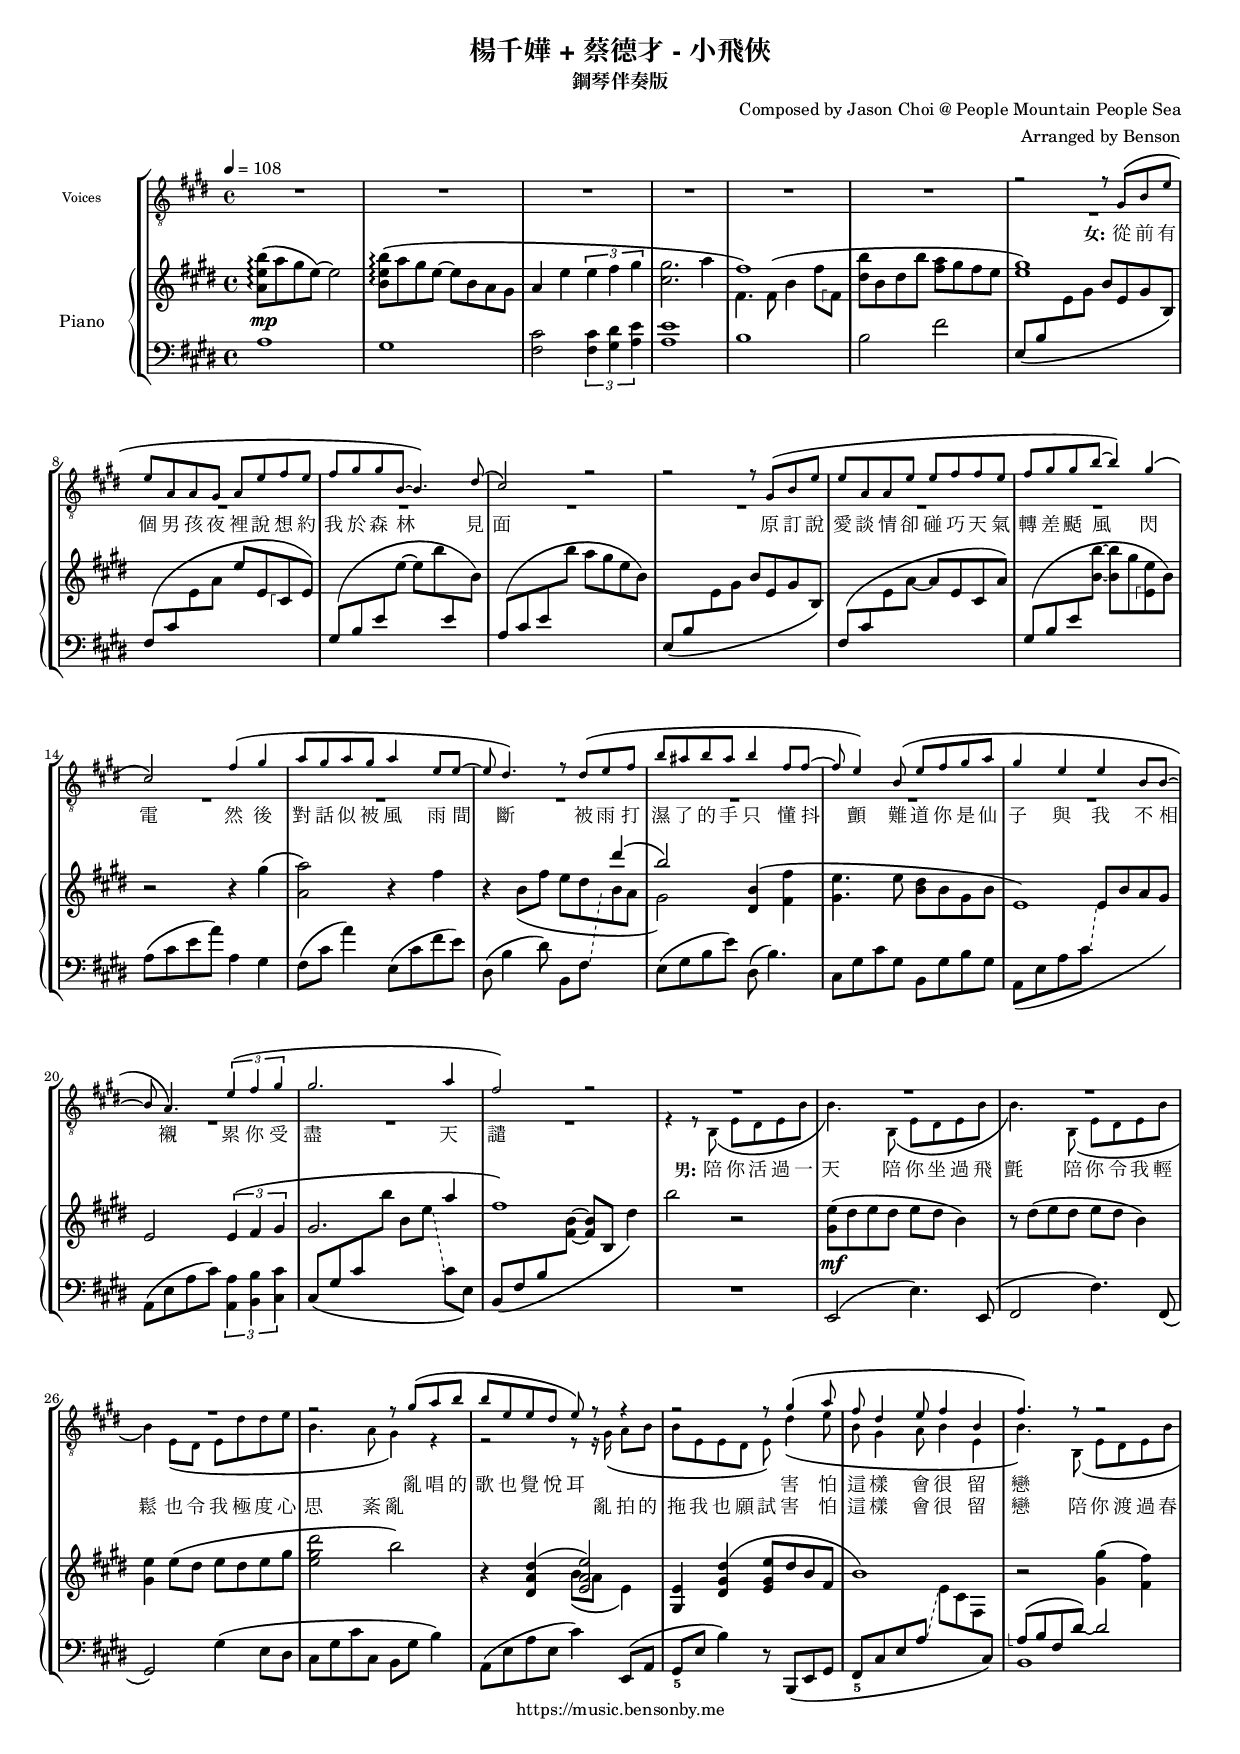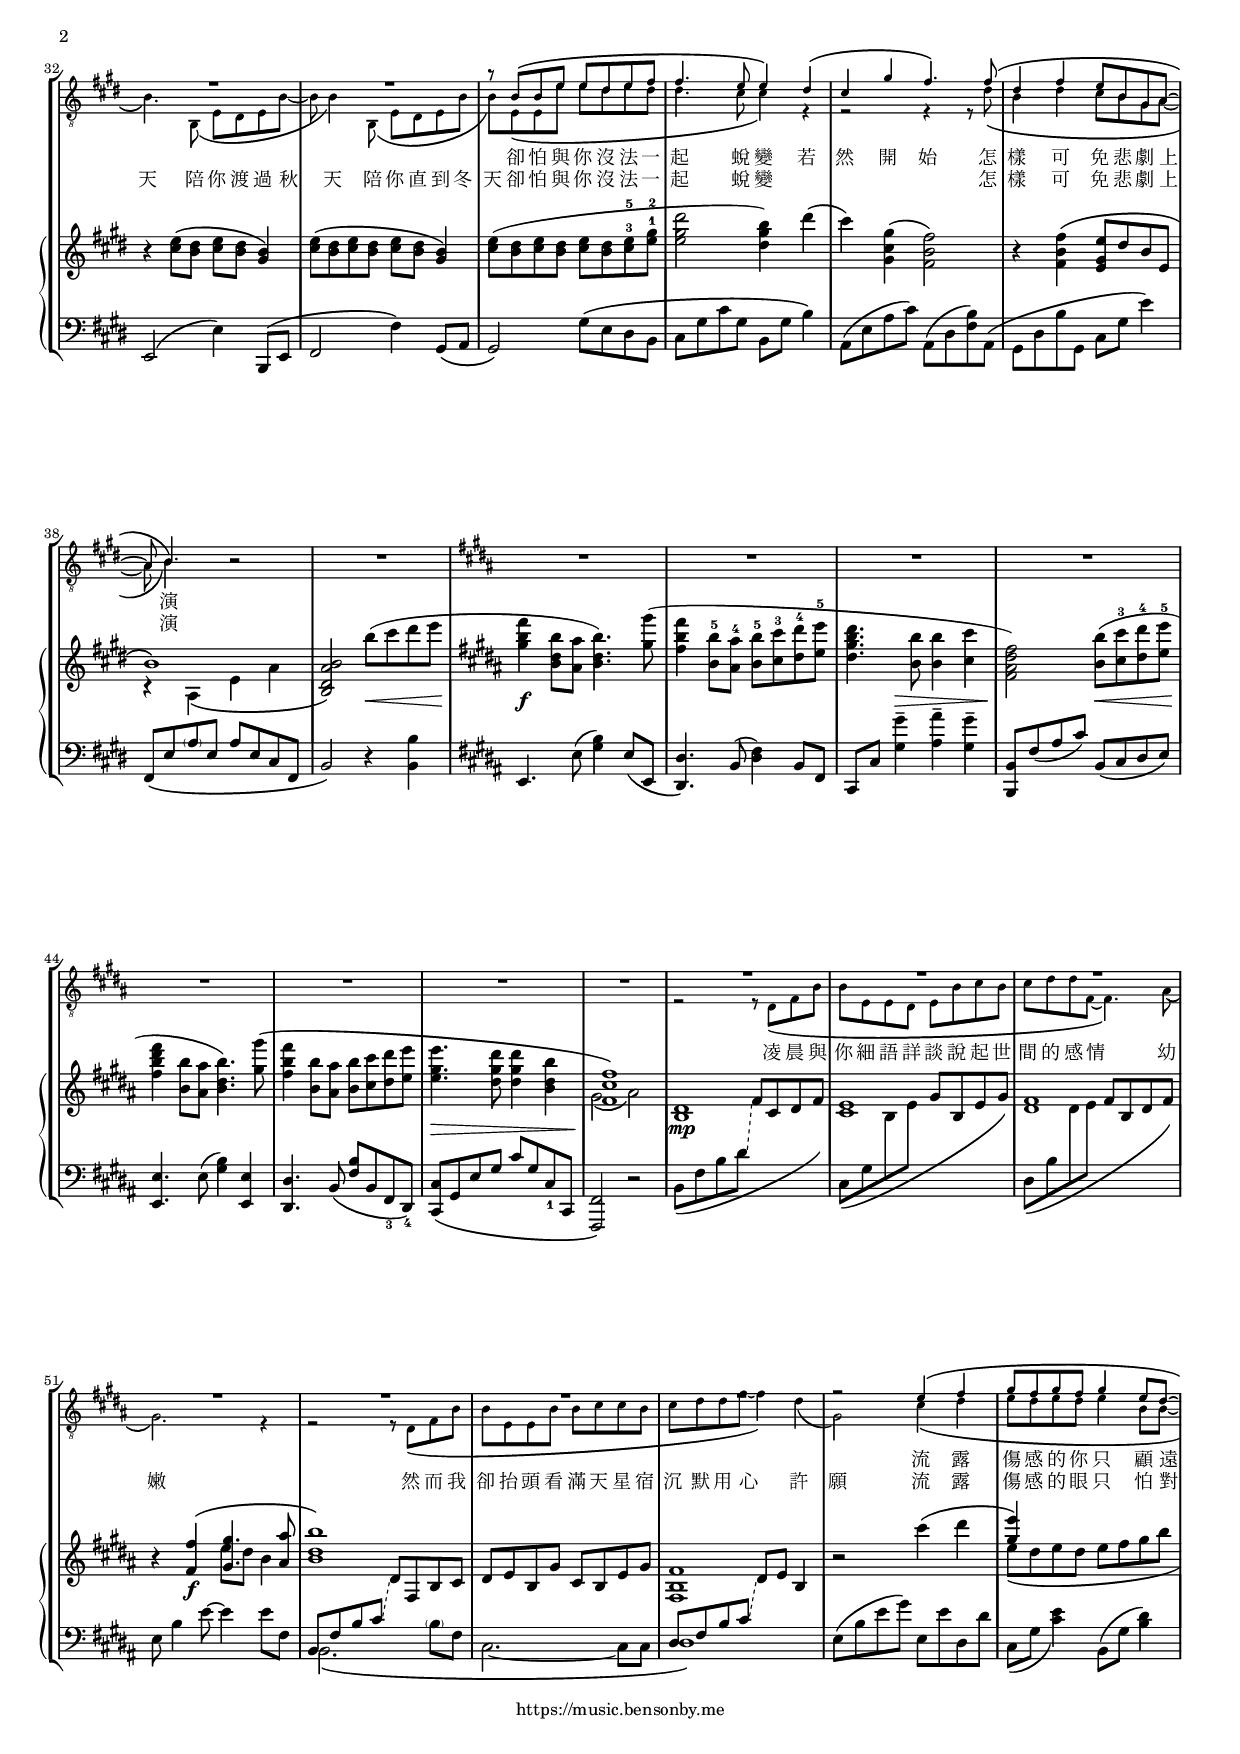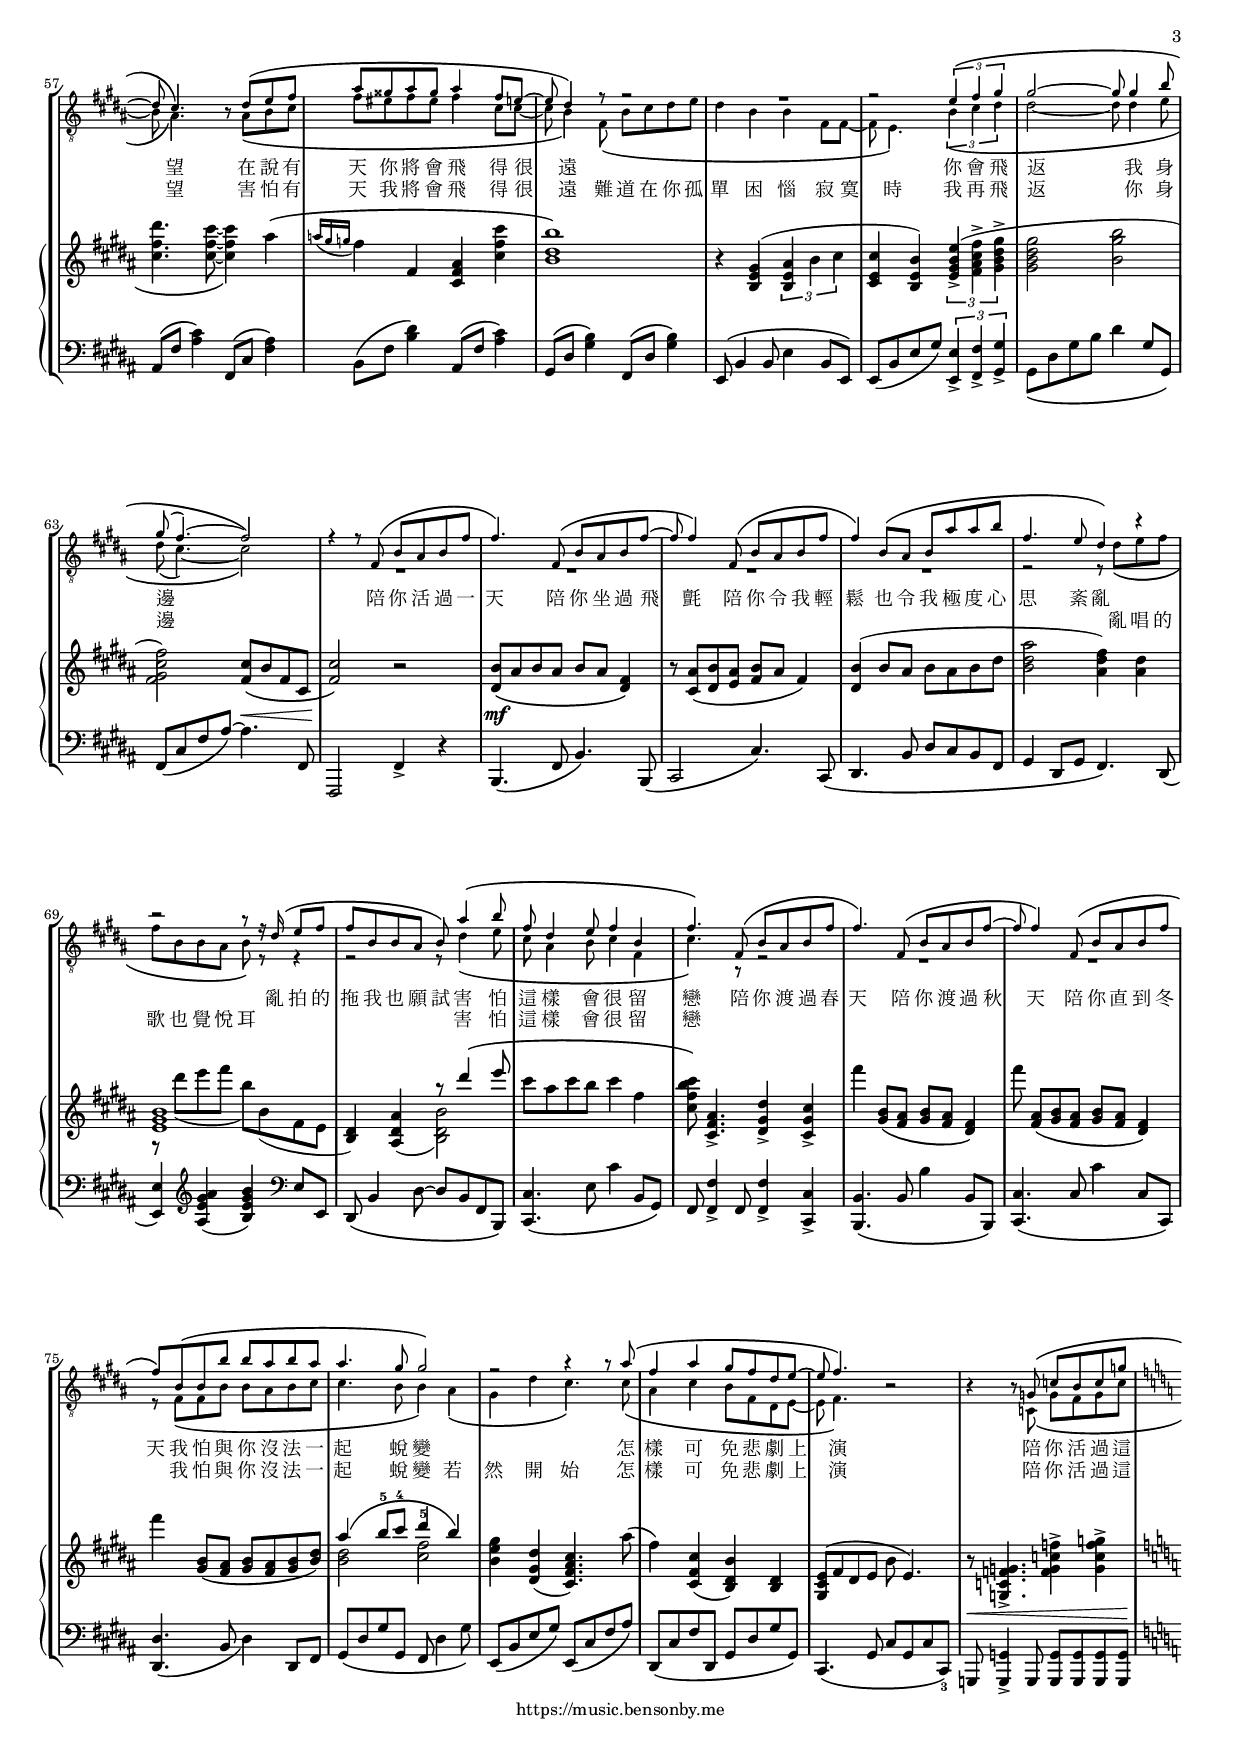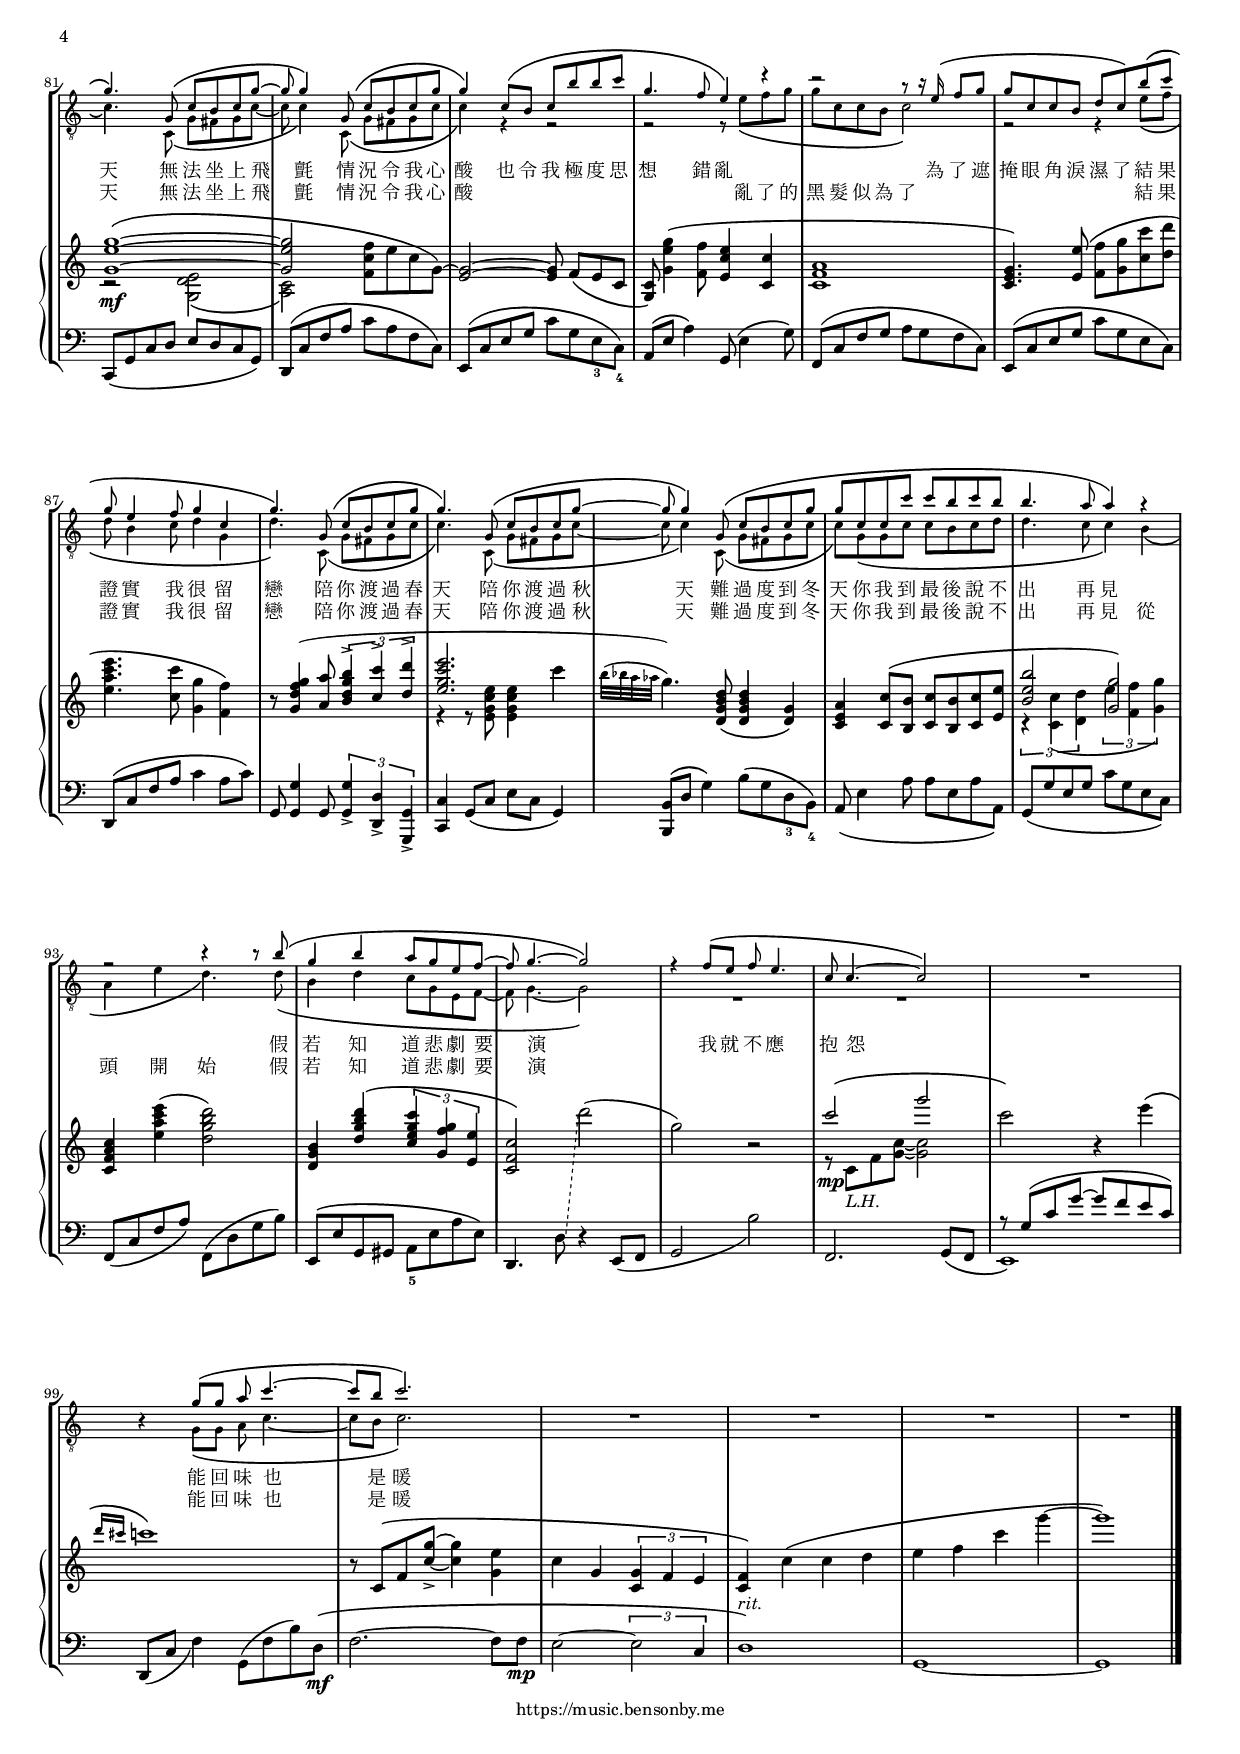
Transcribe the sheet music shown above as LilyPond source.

\version "2.18.2"
\include "articulate.ly"
#(set-global-staff-size 15)

% TODO
% merge rests from two voices, hide rest for solo at first verse?
% add phrasing slur for voices

cr = \change Staff = "right"
cl = \change Staff = "left"
rhMark = \markup { 
  \path #0.1 #'((moveto -1 0)(rlineto 0 -1.5)(rlineto 0.5 0))
}
lhMark = \markup { 
  \path #0.1 #'((moveto 0 1)(rlineto -0.5 0)(rlineto 0 -1.5))
}

upper-intro = \relative c'' {
  <a e' b'>8\arpeggio\( a' gis e~\) e2
  << {
    \stemNeutral
    <b e b'>8\arpeggio\( a' gis e~ e b a gis
    a4 e' \times 2/3 {e fis gis}
    <cis, gis'>2. a'4
    fis1\)
  } \\ {
    s1*3
    fis,4. fis8^\( b4 fis'8
    \set fingeringOrientations = #'(left)
    <fis,\finger \lhMark>
    \stemNeutral
    <b' dis,>8 b, dis b' <a fis> gis fis e
    <e gis>1\)
  } >>
}

upper-verse-one = \relative c''' {
  s1
  s1
  s1
  s1
  s1
  s1
  r2 r4 gis4\(
  <a, a'>2\) r4 fis'4
  r4 << {
    s4 s4 dis'4\( b2\)
  } \\ {
    b,8\( fis' e dis b a gis2\)
  } >>
  <dis b'>4\( <fis fis'>
  <gis e'>4. e'8 <b dis> b gis b
  e,1\)
  e2 \times 2/3 {e4\( fis gis}
  gis2. \stemUp a'4
  \stemNeutral
  fis1\)
  b2 r2
}

upper-chorus-one = \relative c'' {
  <e gis,>8\( dis e dis e dis b4\)
  r8 dis\( e dis e dis b4\)
  <gis e'>4 e'8\( dis e dis e gis
  <e gis dis'>2 b'\)
  r4 << {
    <dis,, a' dis>4( <e a e'>2)
  } \\ {
    s4 b'8\( a e4\)
  } >>
  <gis, e'> <dis' gis dis'>\( <e gis e'>8 dis' b fis
  b1\)
  r2 <gis gis'>4( <fis fis'>)
  r4 <cis' e>8\( <b dis> <cis e> <b dis> <gis b>4\)
  <cis e>8\( <b dis> <cis e> <b dis> <cis e> <b dis> <gis b>4\)
  <cis e>8( <b dis> <cis e> <b dis> <cis e> <b dis> <cis^3 e^5> <e^1 gis^2>
  <e gis dis'>2 <dis gis b>4) dis'(
  cis) <gis, cis gis'>( <fis b fis'>2)
  r4 << {
    \stemNeutral
    <fis b fis'>4\( <e gis e'>8 dis' b e,
    \stemUp
    b'1\)
  } \\ {
    s2.
    r4 a,\( e' a
    \stemNeutral
    <b, dis a' b>2\)
  } >>
}

upper-episode = \relative c''' {
  b8( cis dis e \key b \major
  <gis, b fis'>4 <b, dis b'>8 <ais ais'> <b dis b'>4.) <gis' gis'>8(
  <fis b fis'>4 <b, b'^5>8 <ais ais'^4> <b b'^5> <cis cis'^3> <dis dis'^4> <e e'^5>
  <dis gis b dis>4. <b b'>8 <b b'>4 <cis cis'>
  <fis, ais dis fis>2) <b b'>8( <cis cis'^3> <dis dis'^4> <e e'^5>
  <fis b dis fis>4 <b, b'>8 <ais ais'> <b dis b'>4.)
  << {
    \stemNeutral
    <gis' gis'>8\(
    <fis b fis'>4 <b, b'>8 <ais ais'> <b b'> <cis cis'> <dis dis'> <e e'>
    <e gis e'>4. <dis gis dis'>8 <dis gis dis'>4 <b dis b'>
    \stemUp
    <fis cis' fis>1\)
  } \\ {
    s8 s1*2
    gis2\( ais\)
  } >>
}

upper-verse-two = \relative c' {
  <b dis>1
  <cis e>
  <dis fis>
  r4 << {
    <fis fis'>\(\f <gis gis'>4. <ais ais'>8
    <b dis b'>1\)
  } \\ {
    s4 e8 dis b4
  } >>
  s1
  <fis, b fis'>1
  r2 << {
    \stemNeutral
    cis'''4\( dis 
    \stemUp
    <e gis,>4\) s2. s2.
  } \\ {
    s2
    e,8\( dis e dis e fis gis b
    <cis, fis dis'>4. <cis fis cis'>8~ <cis fis cis'>4\)
  } >>
  \tag #'written {
    ais'4\( \acciaccatura {a16 gis g}
  }
  \tag #'midi {
    ais8\( \tuplet 3/2 { a16 gis g}
  }
  fis4 fis, <cis fis ais>4 <cis' fis cis'>
  <b dis b'>1\)
  r4 <b, e gis>( \times 2/3 {<b e ais>4 b' cis}
  <cis, e cis'>4 <b e b'>) \times 2/3 {<e gis b e>4->( <fis ais cis fis>-> <gis b dis gis>->}
  <gis b dis gis>2 <b gis' b>
  <fis gis cis fis>2) <fis cis'>8\( b fis cis
  <fis cis'>2\) r2
}

upper-chorus-two = \relative c'' {
  <b dis,>8\( ais b ais b ais <dis, fis>4\)
  r8 <cis ais'>\( <dis b'> <e ais> <fis b> ais fis4\)
  <dis b'>4( b'8 ais b ais b dis
  <b dis ais'>2 <ais dis fis>4) <ais dis>
  << {<e gis b>1 s4} \\ {r8 dis''( e fis b,) b,( fis e \stemNeutral <b dis>4) } >>
  << {
    s4 r8 dis''4\( e8
    \stemNeutral
    cis8 ais cis b cis4 fis,
    <cis fis b cis>8\)
  } \\ {
    \stemNeutral
    <ais, dis ais'>4(
    \stemDown
    <b dis b'>2)
  } >>
  <cis fis ais>4.-> <dis gis dis'>4-> <cis gis' cis>->
  fis''4 <gis,, b>8\( <fis ais> <gis b> <fis ais> <dis fis>4\)
  fis''8 <fis,, ais>8\([ <gis b> <fis ais>] <gis b> <fis ais> <dis fis>4\)
  fis''4 <gis,, b>8\( <fis ais> <gis b> <fis ais> <gis b> <b dis>\)
  << {ais'4\( b8^5 cis^4 dis4^5 b\)} \\ {<b, dis>2 <cis fis>2} >>
  <b e gis>4 <dis, gis dis'>4( <cis fis ais cis>4.) ais''8(
  fis4) <cis, fis cis'>4( <b dis b'>4) <b dis>
  <gis cis e>8\( fis' dis e b' e,4.\)
}

upper-chorus-three = \relative c' {
  r8 <g c f g>4.-> <f' g c f>4-> <g c f g>-> \key c \major

  << {
    <g e' g>1~\(
    q2
    \stemNeutral
    <f c' f>8 e' c g~\)
    <e g>2~ <e g>8
  } \\ {
    r2 <g, d' e>2\(
    <a c>2\)
  } >>
  f'8\( e c
  <g c>8\) <g' e' g>4\( <f f'>8 <e c' e>4 <c c'>
  <c f a>1
  <c e g>4.\) <e e'>8\( <f f'> <g g'> <c c'> <d d'>
  <e a c e>4. <c c'>8 <g g'>4 <f f'>\)
  r8 << {
    <g d' f g>4( <a a'>8 \tuplet 3/2 2 {<b d g b>4-> <c c'>-> <d d'>->}
    <e g c e>2. \stemNeutral
    \tag #'written { c'4 \acciaccatura { b32 bes a aes }}
    \tag #'midi { c8 b32 bes a aes }
    g4.)
  } \\ {
    s4. s2 r4 r8 <e, g c e> q4
  } >>
  <d g b d>8\( q4 <d g>\)
  <c e a>4
  << {
    \stemNeutral
    <c c'>8\( <b b'> <c c'> <b b'> <c c'> <e e'>
    \stemUp
    <b' e b'>2 <g g'>\)
  } \\ {
    s2.
    \tuplet 3/2 2 {r4 <c, c'>\( <d d'> e' <f, f'> <g g'>\)}
  } >>
  <c, f a c>4 <e' a c e>( <d g b d>2)
  <d, g b>4 << {
    <d' g b d>4\( \tuplet 3/2 2 {<c e g c>4 <g f' g> <e e'>}
    <c f c'>2\)
  } \\ {
    s2.
    \cl
    \stemNeutral
    d,,4.
    \once \override Glissando #'style = #'dashed-line
    d'8\glissando
    \cr
    d'''2^(
    g,2)
  } >>
  r2
}

upper-ending = \relative c''' {
  << {
    c2\( g'2
    \stemNeutral c,2\) 
  } \\ {
    r8 c,,_\markup { \italic "L.H." } f <g c>~ q2
  } >>
  r4 e''\(
  \grace{d16[ cis]} c1\)
  r8 c,,\( f <c' g'>8~-> <c g'>4 <g e'>
  c g \times 2/3 {<c, g'>4 f e}
  \tag #'written {
    <c f>4\) c'\( c d
    e f c' g'~ g1\) 
  }
  \tag #'midi {
    \tempo 4 = 105
    <c,,, f>4\)
    \tempo 4 = 103
    c'\(
    \tempo 4 = 101
    c
    \tempo 4 = 97
    d
    \tempo 4 = 88
    e
    \tempo 4 = 79
    f
    \tempo 4 = 66
    c'
    g'~ g1\) 
  }
  \bar "|."
}

lower-intro = \relative c' {
  a1
  gis
  <fis cis'>2 \times 2/3 {<fis cis'>4 <gis dis'> <a e'>}
  <a e'>1
  b1
  b2 fis'
}

lower-verse-one = \relative c {
  e8_\( b' \cr e gis b e, gis b,\)
  \cl fis\( cis' \cr e a e' e,
  \set fingeringOrientations = #'(left)
  <cis\finger \lhMark> e\)
  \cl gis,\( b e \cr e'~ e b' \cl e,, \cr b'\)
  \cl a,\( cis e \cr b'' a gis e b\)
  \cl e,,_\( b' \cr e gis b e, gis b,\)
  \cl fis\( cis' \cr e a~ a e cis a'\)
  \cl gis,\( b e \cr <b' b'>~ <b b'> gis' <e,\finger \lhMark e'> b'\)
  \cl a,\( cis e a\) a,4 gis
  fis8\( cis' a'4\) e,8\( cis' fis e\)
  dis,\( b'4 dis8\) b, \once \override Glissando #'style = #'dashed-line fis'\glissando
  \hideNotes \cr b'4
  \unHideNotes \cl
  e,,8\( gis b e\) dis,\( b'4.\)
  cis,8 gis' cis gis b, gis' b gis
  a,_\( e' a \once \override Glissando #'style = #'dashed-line cis \glissando \cr e b' a gis\)
  \cl a,,\( e' a cis\) \times 2/3 {<a, a'>4 <b b'> <cis cis'>}
  cis8_\( gis' cis \cr b'' b,[ \once \override Glissando #'style = #'dashed-line e]\glissando \cl cis, e,\)
  b_\( fis' b \cr <fis' b>~ <fis b> b, dis'4\)
  \cl R1
}

lower-chorus-one = \relative c, {
  e2\( e'4.\) e,8\(
  fis2 fis'4.\) fis,8\(
  gis2\) gis'4\( e8 dis
  cis8 gis' cis cis, b gis' b4\)
  a,8\( e' a e cis'4\) e,,8\( a
  gis8_5 e' b'4\) r8 b,,_\( e gis
  fis8_5 cis' e \once \override Glissando #'style = #'dashed-line a \glissando \cr e' cis fis, \cl cis\)
  << {b1} \\ {
    \stemUp
    \set fingeringOrientations = #'(left)
    <a'\finger \rhMark>8^\( b fis dis'~\) dis2
  } >>
  \stemNeutral e,,2\( e'4\) b,8\( e
  fis2 fis'4\) gis,8\( a
  gis2\) gis'8\( e dis b
  cis gis' cis gis b, gis' b4\)
  a,8\( e' a cis\) a,\( dis <fis b>\) a,\(
  gis dis' b' gis, cis gis' e'4\)
  fis,,8\( e' \parenthesize a e a e cis fis,
  b2\)
}
 
lower-episode = \relative c {
  r4 <b b'> \key b \major
  e,4. e'8( <gis b>4) e8\( e,
  <dis dis'>4.\) b'8( <dis fis>4) b8 fis
  cis8 cis' <gis' gis'>4-- <ais ais'>-- <gis gis'>--
  <b,, b'>8 fis''( ais cis) b,\( cis dis e\)
  <e, e'>4. e'8( <gis b>4) <e, e'>4
  <dis dis'>4. b'8\( <fis' b>8 b, fis_3 dis_4\)
  <cis cis'>8\( gis' e' gis cis gis cis,_1 cis,
  <fis, fis'>2\) r2
}

lower-verse-two = \relative c {
  b8_\( fis' b \once \override Glissando #'style = #'dashed-line dis \glissando \cr fis cis dis fis\)
  \cl \stemDown cis,_\( gis' \cr b e \stemNeutral gis b, e gis\)
  \cl \stemDown dis,_\( b' \cr dis e \stemNeutral fis b, dis fis\)
  \cl e, b'4 e8~ e4 e8 fis,8
  << {
    b,8 fis' b
    \once \override Glissando #'style = #'dashed-line cis\glissando \cr
    dis fis, b cis
    dis e b gis' cis, b e gis
    \cl
    dis,8 fis b
    \once \override Glissando #'style = #'dashed-line cis \glissando \cr
    dis e b4
  } \\ {
    \cl
    b,2.\( \parenthesize b'8 fis
    cis2.~ cis8 cis
    dis1\)
  } >>
  \stemNeutral e8\( b' e gis\) e, e' dis, dis'
  cis,_\( gis' <cis e>4\) b,8\( gis' <b dis>4\)
  ais,8\( fis' <ais cis>4\) fis,8\( cis' <fis ais>4\)
  b,8\( fis' <b dis>4\) ais,8\( fis' <ais cis>4\)
  gis,8\( dis' <gis b>4\) fis,8\( dis' <gis b>4\)
  e,8\( b'4 b8 e4 b8 e,\)
  e\( b' e gis\) \times 2/3 {<e, e'>4-> <fis fis'>-> <gis gis'>->}
  gis8_\( dis' gis b dis4 gis,8 gis,\)
  fis\( cis' fis ais~\) ais4. fis,8
  fis,2 fis'4-> r4
}

lower-chorus-two = \relative c, {
  b4.\( fis'8 b4.\) b,8\(
  cis2 cis'4.\) cis,8\(
  dis4. b'8 dis8 cis b fis
  gis4 dis8 gis fis4.\) dis8(
  <e e'>4) \clef treble  <ais' e' gis ais>( <b e gis b>) \clef bass e,8 e,
  dis_\( b'4 dis8~ dis8 b fis b,\)
  <cis cis'>4._\( e'8 cis'4 b,8 gis\)
  fis <fis fis'>4-> fis8 <fis fis'>4-> <cis cis'>->
  <b b'>4._\( b'8 b'4 b,8 b,\)
  <cis cis'>4._\( cis'8 cis'4 cis,8 cis,\)
  <dis dis'>4._\( b'8 dis4\) dis,8 fis
  gis_\( dis' gis gis, fis8 dis'4 gis8\)
  e,_\( b' e gis\) e,\( cis' fis ais\)
  dis,,_\( cis' fis dis, gis dis' gis gis,\)
  cis,4._\( gis'8 cis gis cis cis,_3\)
}

lower-chorus-three = \relative c, {
  g8 <g g'>4-> g8 <g g'> <g g'> <g g'> <g g'>  \key c \major
  c8\( g' c d e d c g\)
  d\( c' f a c a f c\)
  e,\( c' e g c g e_3 c_4\)
  a\( e' a4\) g,8\( e'4 g8\)
  f,\( c' f g a g f c\)
  e,\( c' e g c g e c\)
  d,\( c' f a c4 a8 c\)
  g,8 <g g'>4 g8 \tuplet 3/2 2 {<g g'>4-> <d d'>-> <g, g'>->}
  <c c'>4 g'8_\( c e c g4\)
  <b, b'>8\( d'8 g4\) b8\( g d_3 b_4\)
  a8_\( e'4 a8 a e a a,\)
  g_\( g' e g c g e c\)
  f,\( c' f a\) f,\( d' g b\)
  e,,\( e' g, gis a_5 e' a e\)
  s2
  r4 e,8_\( f
  g2 b'\)
}

lower-ending = \relative c' {
  << {
    s1
    r8 g^\( c g'~ g f e c\)
  } \\ {
    \stemNeutral
    f,,2. g8\( f \stemDown e1\)
  } >>
  d8_( c' f4) g,8( f' b) d,\mf\(
  f2.~ f8 f\mp
  e2~ \times 2/3 {e2 c4}
  d1\)
  g,~
  g \bar "|."
}

upper = \relative c {
  \clef treble \key e \major \time 4/4 \tempo 4 = 108
  \upper-intro
  \upper-verse-one
  \upper-chorus-one
  \upper-episode
  \upper-verse-two
  \upper-chorus-two
  \upper-chorus-three
  \upper-ending
}

lower = \relative c {
  \clef bass \key e \major \time 4/4
  \lower-intro
  \lower-verse-one
  \lower-chorus-one
  \lower-episode
  \lower-verse-two
  \lower-chorus-two
  \lower-chorus-three
  \lower-ending
}

dynamics = {
  s1\mp s1*22
  s1\mf s1*14
  s2 s2\< s1\!\f s1 s4 s2.\> s2\! s2\< s1\! s1 s1\> s1\!
  s1\mp s1*14 s2 s2\< s1\!
  s1\mf s1*14 s1\<
  s1\!\mf s1*15
  s1\mp s1*4 s1_\markup { \italic "rit." } s1*2
}

melodyf = \relative c' {
  \clef treble \key e \major \time 4/4
  \override Script #'padding = #2

  R1*6

  r2 r8 gis\( b e e a, a gis a e' fis e fis gis gis b,~ b4.\) dis8\( cis2\) r2
  r2 r8 gis\( b e e a, a e' e fis fis e fis gis gis b~ b4\) gis\( cis,2\)
  fis4\( gis a8 gis a gis a4 e8 e~ e dis4.\)
  r8 dis\( e fis b ais b ais b4 fis8 fis~ fis e4\)
  b8\( e fis gis a gis4 e e b8 b~ b a4.\)
  \times 2/3 {e'4\( fis gis} gis2. a4 fis2\) r2 R1

  R1 R1 R1 r2 r8
  gis\( a b b e, e dis e\) r r4 r2 r8
  gis4\( a8 fis dis4 e8 fis4 b, fis'4.\) r8 r2
  R1 R1 r8 b,\( b e e dis e fis fis4. e8 e4\) dis\( cis gis' fis4.\)
  fis8\( dis4 fis e8 b gis a~ a b4.\) r2 R1
  \key b \major R1*15
  r2 e4\( fis gis8 fis gis fis gis4 e8 dis~ dis cis4.\)
  r8 dis\( e fis ais gisis ais gisis ais4 fis8 e~ e dis4\) r8 r2
  R1 r2 \times 2/3 {e4\( fis gis} gis2~ gis8 gis4 b8 gis( fis4.~) fis2\)
  r4 r8 fis,\( b ais b fis' fis4.\) fis,8\( b ais b fis'~ fis fis4\)
  fis,8\( b ais b fis' fis4\) b,8\( ais b ais' ais b fis4. e8 dis4\) r
  r2 r8 r16 dis16\( e8 fis fis b, b ais b\) ais'4\( b8 fis dis4 e8 fis4 b, fis'4.\)
  fis,8\( b ais b fis' fis4.\) fis,8\( b ais b fis'~ fis fis4\)
  fis,8\( b ais b fis' fis\) b,\( b b' b ais b ais ais4. gis8 gis2\)
  r2 r4 r8 ais\( fis4 ais gis8 fis dis e~ e fis4.\) r2
  r4 r8 g,\( c b c g'
  \key c \major g4.\) g,8\( c b c g'~ g g4\)
  g,8\( c b c g' g4\) c,8\( b c b' b c g4. f8 e4\) r4 r2 r8 r16
  e16\( f8 g g c, c b d c\)
  b'\( c g e4 f8 g4 c, g'4.\)
  g,8\( c b c g' g4.\) g,8\( c b c g'~ g g4\)
  g,8\( c b c g' g c, c c' c b c b b4. a8 a4\)
  r4 r2 r4 r8 b\( g4 b a8 g e f~ f g4.~ g2\)
  r4 f8\( e f e4. c8 c4.~ c2\) R1 r4
  g'8\( g a c4.~ c8 b c2.\) R1 R1 R1 R1 \bar "|."
}

lyricsf = \lyricmode {
  \set stanza = #"女:"
  從 前 有 個 男 孩 夜 裡 說 想 約 我 於 森 林 見 面
  原 訂 說 愛 談 情 卻 碰 巧 天 氣 轉 差 颳 風 閃 電
  然 後 對 話 似 被 風 雨 間 斷
  被 雨 打 濕 了 的 手 只 懂 抖 顫 難 道 你 是 仙 子
  與 我 不 相 襯 累 你 受 盡 天 譴
  亂 唱 的 歌 也 覺 悅 耳
  害 怕 這 樣 會 很 留 戀
  卻 怕 與 你 沒 法 一 起 蛻 變
  若 然 開 始 怎 樣 可 免 悲 劇 上 演
  流 露 傷 感 的 你 只 顧 遠 望
  在 說 有 天 你 將 會 飛 得 很 遠
  你 會 飛 返 我 身 邊
  陪 你 活 過 一 天 陪 你 坐 過 飛 氈
  陪 你 令 我 輕 鬆 也 令 我 極 度 心 思 紊 亂
  亂 拍 的 拖 我 也 願 試
  害 怕 這 樣 會 很 留 戀
  陪 你 渡 過 春 天 陪 你 渡 過 秋 天
  陪 你 直 到 冬 天
  我 怕 與 你 沒 法 一 起 蛻 變
  怎 樣 可 免 悲 劇 上 演
  陪 你 活 過 這 天 無 法 坐 上 飛 氈
  情 況 令 我 心 酸
  也 令 我 極 度 思 想 錯 亂
  為 了 遮 掩 眼 角 淚 濕 了
  結 果 證 實 我 很 留 戀
  陪 你 渡 過 春 天 陪 你 渡 過 秋 天
  難 過 度 到 冬 天 你 我 到 最 後 說 不 出 再 見
  假 若 知 道 悲 劇 要 演
  我 就 不 應 抱 怨
  能 回 味 也 是 暖
}

melodym = \relative c' {
    \clef "treble_8" \key e \major \time 4/4
    R1 R1 R1 R1 R1 R1
    R1 R1 R1 R1 R1 R1 R1 R1
    R1 R1 R1 R1 R1 R1 R1 R1
    r4 r8 b,\( e dis e b' b4.\) b,8\( e dis e b' b4.\)
    b,8\( e dis e b' b4\) e,8\( dis e dis' dis e b4. a8 gis4\) r4
    r2 r8 r16 gis\( a8 b b e, e dis e\) dis'4\( e8 b gis4 a8 b4 e, b'4.\)
    b,8\( e dis e b' b4.\) b,8\( e dis e b'~ b b4\) b,8\( e dis e b' b\)
    e,\( e e' e dis e dis dis4. cis8 cis4\) r4 
    r2 r4 r8 dis\( b4 dis cis8 b gis a~ a b4.\) r2 R1
    \key b \major R1*8
    r2 r8 dis,8\( fis b b e, e dis e b' cis b cis dis dis fis,8~ fis4.\) ais8\( gis2.\) r4
    r2 r8 dis\( fis b b e, e b' b cis cis b cis dis dis fis~ fis4\) dis\( gis,2\)
    cis4\( dis e8 dis e dis e4 b8 b~ b ais4.\)
    r8 ais\( b cis fis eis fis eis fis4 cis8 cis~ cis b4\)
    fis8\( b cis dis e dis4 b b fis8 fis~ fis e4.\)
    \times 2/3 {b'4\( cis dis} dis2~ dis8 dis4 e8 dis( cis4.~) cis2\)
    R1*4
    r2 r8 dis8\( e fis fis b, b ais b\)
    r8 r4 r2 r8 dis4\( e8 cis ais4 b8 cis4 fis, cis'4.\) r8 r2
    R1 R1 r8 fis,\( fis b b ais b cis cis4. b8 b4\) ais\( gis dis' cis4.\)
    cis8\( ais4 cis b8 fis dis e~ e fis4.\) r2
    r4 r8 c\( g' fis g c
    \key c \major
    c4.\) c,8\( g' fis g c~ c c4\) c,8\( g' fis g c c4\) r4 r2
    r2 r8 e\( f g g c, c b c2\) r2 r4 e8\( f d b4 c8 d4 g, d'4.\)
    c,8\( g' fis g c c4.\) c,8\( g' fis g c~ c c4\)
    c,8\( g' fis g c c\) g\( g c c b c d d4. c8 c4\)
    b\( a e' d4.\) d8\( b4 d c8 g e f~ f g4.~ g2\)
    R1 R1 R1
    r4 g8\( g a c4.~ c8 b c2.\) R1 R1 R1 R1 \bar "|."
}

lyricsm = \lyricmode {
  \set stanza = #"男:"
  陪 你 活 過 一 天 陪 你 坐 過 飛 氈
  陪 你 令 我 輕 鬆 也 令 我 極 度 心 思 紊 亂
  \once \override LyricText #'self-alignment-X = #1
  亂 拍 的 拖 我 也 願 試
  害 怕 這 樣 會 很 留 戀
  陪 你 渡 過 春 天 陪 你 渡 過 秋 天
  陪 你 直 到 冬 天 卻 怕 與 你 沒 法 一 起 蛻 變
  怎 樣 可 免 悲 劇 上 演
  凌 晨 與 你 細 語 詳 談 說 起 世 間 的 感 情 幼 嫩
  然 而 我 卻 抬 頭 看 滿 天 星 宿 沉 默 用 心 許 願
  流 露 傷 感 的 眼 只 怕 對 望
  害 怕 有 天 我 將 會 飛 得 很 遠
  難 道 在 你 孤 單 困 惱 寂 寞 時
  我 再 飛 返 你 身 邊
  亂 唱 的 歌 也 覺 悅 耳
  害 怕 這 樣 會 很 留 戀
  我 怕 與 你 沒 法 一 起 蛻 變
  若 然 開 始 怎 樣 可 免 悲 劇 上 演
  陪 你 活 過 這 天 無 法 坐 上 飛 氈
  情 況 令 我 心 酸
  亂 了 的 黑 髮 似 為 了
  結 果 證 實 我 很 留 戀
  陪 你 渡 過 春 天 陪 你 渡 過 秋 天
  難 過 度 到 冬 天 你 我 到 最 後 說 不 出 再 見
  從 頭 開 始 假 若 知 道 悲 劇 要 演
  能 回 味 也 是 暖
}

\paper {
  oddFooterMarkup = \markup { \fill-line { "https://music.bensonby.me" }}
  evenFooterMarkup = \markup { \fill-line { "https://music.bensonby.me" }}
}

\header {
  title = "楊千嬅 + 蔡德才 - 小飛俠"
  subtitle = "鋼琴伴奏版"
  arranger = "Arranged by Benson"
  composer = "Composed by Jason Choi @ People Mountain People Sea"
}

\book {
\score {
  \new StaffGroup <<
    \new Staff \with {
      \consists "Merge_rests_engraver"
    } <<
      \set Staff.instrumentName = #"Voices"
      \set Staff.fontSize = #-2
      \override StaffSymbol #'staff-space = #(magstep -3)
      \set Staff.midiInstrument = #"oboe"
      \new Voice = "Female" { \voiceOne \melodyf }
      \new Voice = "Male" { \voiceTwo \melodym }
    >>
    \context Lyrics = soprano { s1}
    \context Lyrics = tenor {s1}
    \context Lyrics = soprano \lyricsto Female \lyricsf
    \context Lyrics = tenor \lyricsto Male \lyricsm
    \new PianoStaff <<
      \set PianoStaff.instrumentName = #"Piano"
      \new Staff = "right" {
        \keepWithTag #'written \upper
      }
      \new Dynamics = "Dynamics_pf" \dynamics
      \new Staff = "left" {
        \keepWithTag #'written \lower
      }
    >>
  >>
  \layout {
  }
}
\score {
  \new StaffGroup <<
    \new Staff {
      \articulate <<
        \set Staff.fontSize = #-2
        \override StaffSymbol #'staff-space = #(magstep -3)
        \set Staff.midiInstrument = #"oboe"
        \new Voice = "Female" { \voiceOne \transpose c c' { \melodyf }}
        \new Voice = "Male" { \voiceTwo \transpose c c' { \melodym }}
      >>
    }
    \context Lyrics = soprano { s1}
    \context Lyrics = tenor {s1}
    \context Lyrics = soprano \lyricsto Female \lyricsf
    \context Lyrics = tenor \lyricsto Male \lyricsm
    \new PianoStaff <<
      \set PianoStaff.instrumentName = #"Piano  "
      \new Staff = "right" {
        \articulate << \keepWithTag #'midi \upper >>
      }
      \new Dynamics = "Dynamics_pf" \dynamics
      \new Staff = "left" {
        \articulate << \keepWithTag #'midi \lower >>
      }
    >>
  >>
  \midi {
  }
}
}
